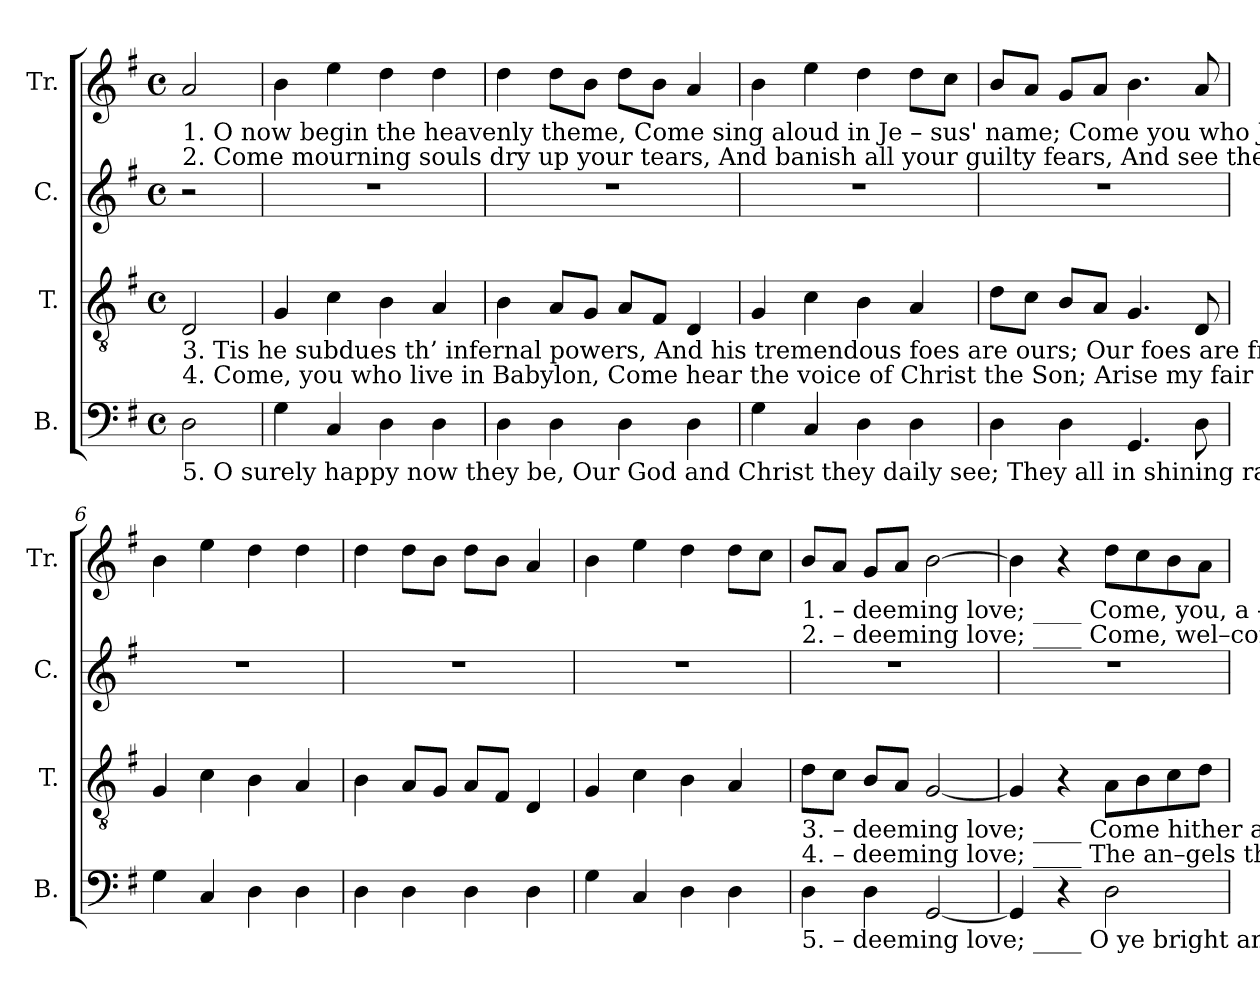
**kern	**kern	**kern	**kern
*part4	*part3	*part2	*part1
*staff4	*staff3	*staff2	*staff1
*I"B.	*I"T.	*I"C.	*I"Tr.
*I'B.	*I'T.	*I'C.	*I'Tr.
*clefF4	*clefGv2	*clefG2	*clefG2
*k[f#]	*k[f#]	*k[f#]	*k[f#]
*M4/4	*M4/4	*M4/4	*M4/4
*met(c)	*met(c)	*met(c)	*met(c)
*MM150	*MM150	*MM150	*MM150
=1	=1	=1	=1
!	!	!	!LO:TX:b:t=1. O  now  begin  the  heavenly theme, Come  sing aloud in  Je – sus' name; Come you who Jesus' kindness prove, Come triumph in re –
!	!	!	!LO:TX:b:t=2. Come mourning souls dry up your tears, And banish all your guilty fears,  And  see  the  guilt  secure  removed,    Tis  cancelled  by  re –
!	!LO:TX:b:t=3. Tis  he subdues th’ infernal powers,  And  his  tremendous  foes  are ours;   Our  foes  are from his empire drove,  He’s  migh–ty in  re –	!	!
!	!LO:TX:b:t=4. Come, you who live in Babylon, Come hear the voice of Christ the Son;  Arise  my  fair  one  and  my dove,   O  come  and   taste  re –	!	!
!LO:TX:b:t=5. O    surely  happy   now  they  be,   Our  God  and  Christ  they  daily  see;  They all in shining ranks there move,  But ne’er will sing  re –	!	!	!
2D\	2D/	2r	2a/
=2	=2	=2	=2
4G\	4G/	1r	4b\
4C/	4c\	.	4ee\
4D\	4B\	.	4dd\
4D\	4A/	.	4dd\
=3	=3	=3	=3
4D\	4B\	1r	4dd\
4D\	8A/L	.	8dd\L
.	8G/J	.	8b\J
4D\	8A/L	.	8dd\L
.	8F#/J	.	8b\J
4D\	4D/	.	4a/
=4	=4	=4	=4
4G\	4G/	1r	4b\
4C/	4c\	.	4ee\
4D\	4B\	.	4dd\
4D\	4A/	.	8dd\L
.	.	.	8cc\J
=5	=5	=5	=5
4D\	8d\L	1r	8b/L
.	8c\J	.	8a/J
4D\	8B/L	.	8g/L
.	8A/J	.	8a/J
4.GG/	4.G/	.	4.b\
8D\	8D/	.	8a/
=6	=6	=6	=6
4G\	4G/	1r	4b\
4C/	4c\	.	4ee\
4D\	4B\	.	4dd\
4D\	4A/	.	4dd\
=7	=7	=7	=7
4D\	4B\	1r	4dd\
4D\	8A/L	.	8dd\L
.	8G/J	.	8b\J
4D\	8A/L	.	8dd\L
.	8F#/J	.	8b\J
4D\	4D/	.	4a/
=8	=8	=8	=8
4G\	4G/	1r	4b\
4C/	4c\	.	4ee\
4D\	4B\	.	4dd\
4D\	4A/	.	8dd\L
.	.	.	8cc\J
!!LO:LB:g=z
=9	=9	=9	=9
!	!	!	!LO:TX:b:t=1. – deeming love; ____        Come,        you, a – las!  who  ere have been   The   willing  slaves  to  death  and  sin,       Come          now  from
!	!	!	!LO:TX:b:t=2. – deeming love; ____        Come,      wel–come  all,  by  sin  oppressed,   Come  welcome  to  his  sacred    rest;         There's        no – thing
!	!LO:TX:b:t=3. – deeming love; ____        Come          hither   and  your  music  bring,   Come  strike  aloud  your  joyful  string;     Come          mor– tals	!	!
!	!LO:TX:b:t=4. – deeming love; ____        The              an–gels  that  before  him stand,   They  go  and  come  at  his  command,     Though       they    are	!	!
!LO:TX:b:t=5. – deeming love;  ____      O                  ye   bright  an–gels,   it   is   true.   That     I    shall   surely   out – do    you;    When             I      shall	!	!	!
4D\	8d\L	1r	8b/L
.	8c\J	.	8a/J
4D\	8B/L	.	8g/L
.	8A/J	.	8a/J
[2GG/	[2G/	.	[2b\
=10	=10	=10	=10
4GG/]	4G/]	1r	4b\]
4r	4r	.	4r
2D\	8A\L	.	8dd\L
.	8B\	.	8cc\
.	8c\	.	8b\
.	8d\J	.	8a\J
=	=	=	=
*-	*-	*-	*-
